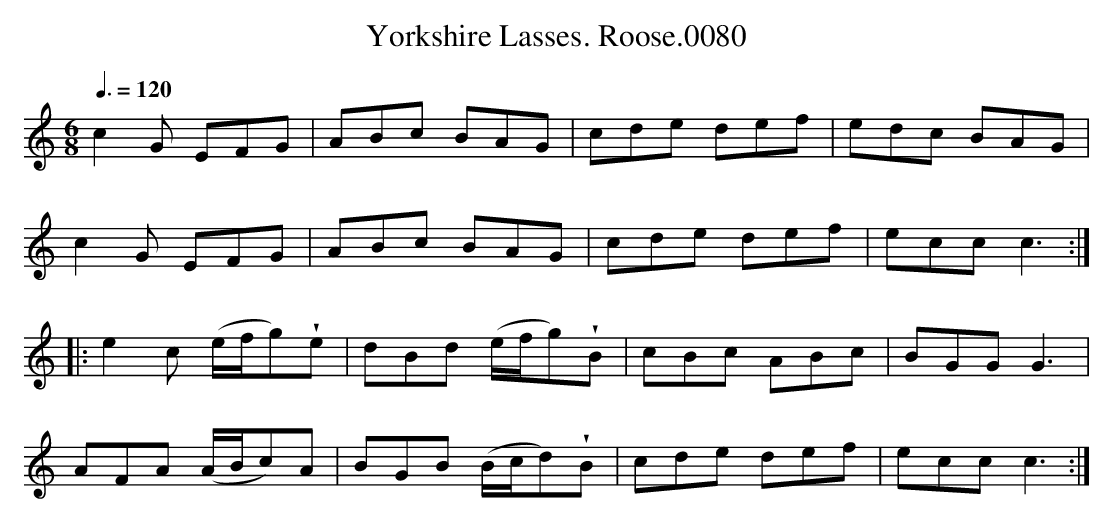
X:1
T:Yorkshire Lasses. Roose.0080
Q:3/8=120
M:6/8
L:1/8
K:C
c2 G EFG|ABc BAG|cde def|edc BAG|
c2 G EFG|ABc BAG|cde def|ecc c3:|
|:e2 c (e/f/g)!wedge!e|dBd (e/f/g)!wedge!B|cBc ABc|BGG G3|
AFA (A/B/c)A|BGB (B/c/d)!wedge!B|cde def|ecc c3:|
